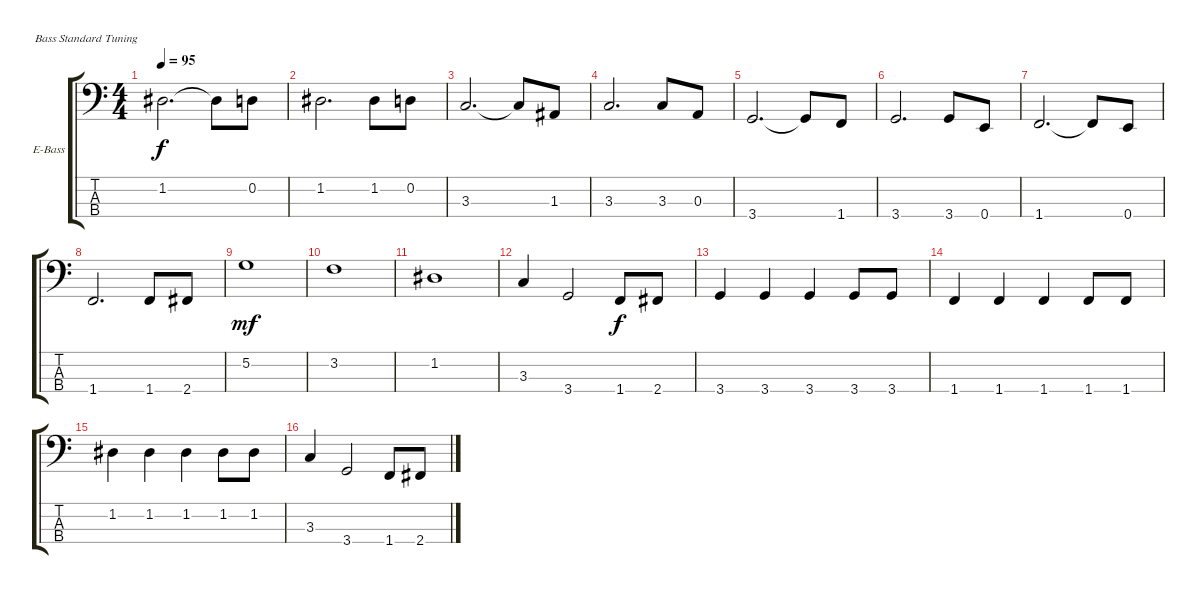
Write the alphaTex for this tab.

\defaultSystemsLayout 4
\bracketExtendMode groupsimilarinstruments
\firstSystemTrackNameOrientation horizontal
\otherSystemsTrackNameOrientation horizontal
\track ("Electric Bass" "E-Bass") {instrument electricbassfinger}
\staff {score tabs}
\tuning (G2 D2 A1 E1)
\ts (4 4)
\tempo 95
\clef f4
\ks c
1.2.2{d dy f} 1.2{t}.8 0.2.8 |
1.2.2{d} 1.2.8 0.2.8 |
3.3.2{d} 3.3{t}.8 1.3.8 |
3.3.2{d} 3.3.8 0.3.8 |
3.4.2{d} 3.4{t}.8 1.4.8 |
3.4.2{d} 3.4.8 0.4.8 |
1.4.2{d} 1.4{t}.8 0.4.8 |
1.4.2{d} 1.4.8 2.4.8 |
5.2.1{dy mf} |
3.2.1 |
1.2.1 |
3.3.4 3.4.2 1.4.8{dy f} 2.4.8 |
3.4.4 3.4.4 3.4.4 3.4.8 3.4.8 |
1.4.4 1.4.4 1.4.4 1.4.8 1.4.8 |
1.2.4 1.2.4 1.2.4 1.2.8 1.2.8 |
3.3.4 3.4.2 1.4.8 2.4.8
